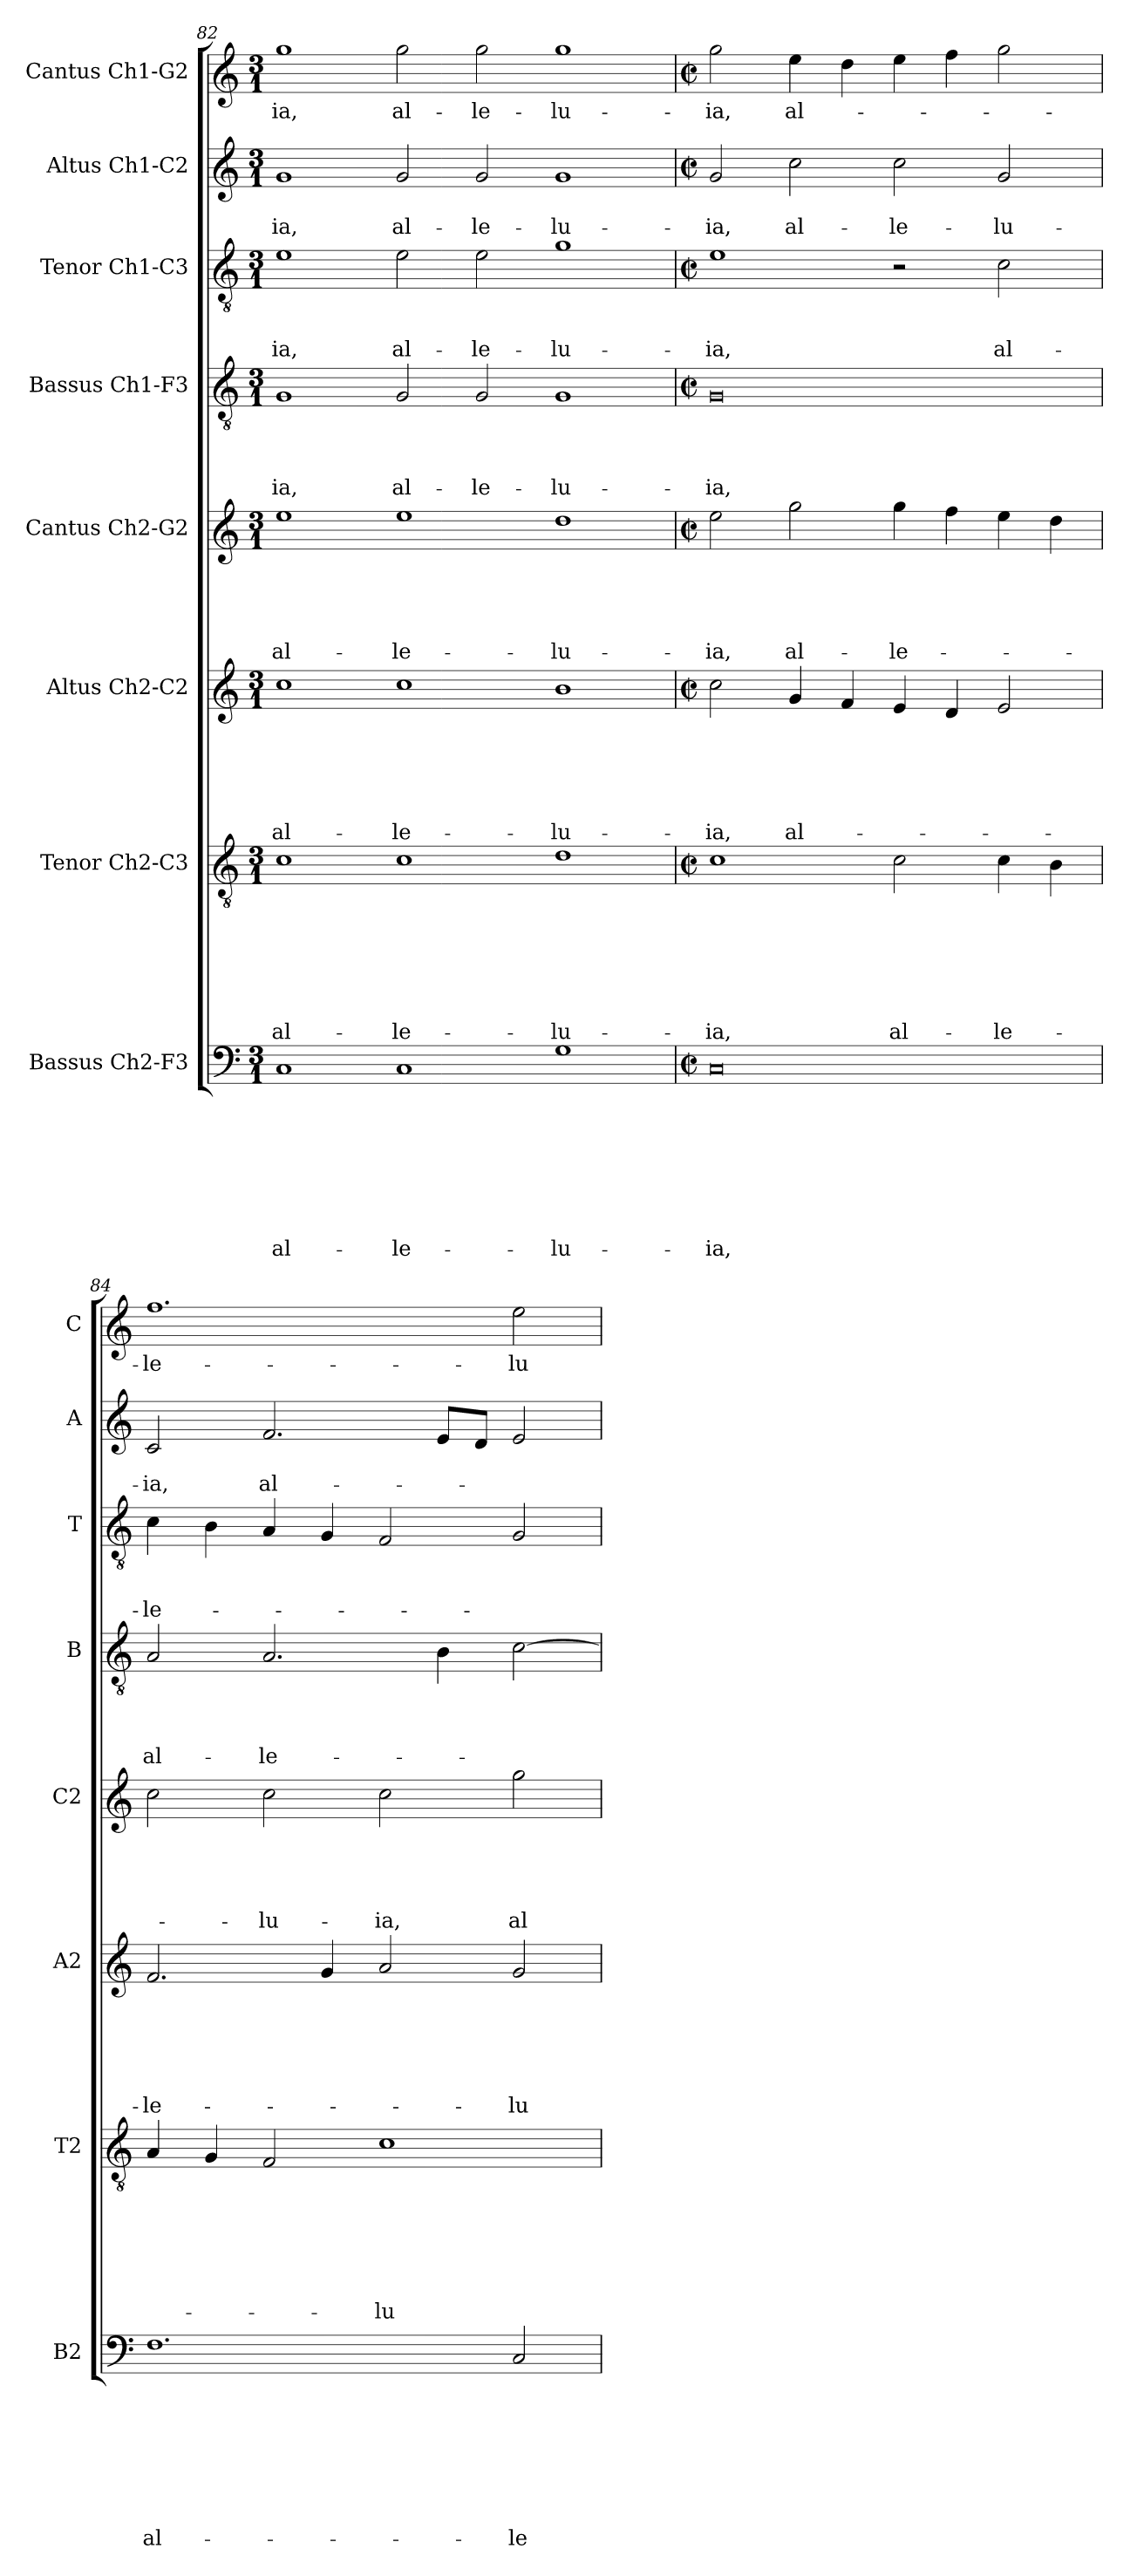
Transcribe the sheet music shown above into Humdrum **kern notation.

**kern	**text	**text	**text	**text	**text	**text	**text	**text	**kern	**text	**text	**text	**text	**text	**text	**text	**kern	**text	**text	**text	**text	**text	**text	**kern	**text	**text	**text	**text	**text	**kern	**text	**text	**text	**text	**kern	**text	**text	**text	**kern	**text	**text	**kern	**text
*part8	*part8	*part8	*part8	*part8	*part8	*part8	*part8	*part8	*part7	*part7	*part7	*part7	*part7	*part7	*part7	*part7	*part6	*part6	*part6	*part6	*part6	*part6	*part6	*part5	*part5	*part5	*part5	*part5	*part5	*part4	*part4	*part4	*part4	*part4	*part3	*part3	*part3	*part3	*part2	*part2	*part2	*part1	*part1
*staff8	*staff8	*staff8	*staff8	*staff8	*staff8	*staff8	*staff8	*staff8	*staff7	*staff7	*staff7	*staff7	*staff7	*staff7	*staff7	*staff7	*staff6	*staff6	*staff6	*staff6	*staff6	*staff6	*staff6	*staff5	*staff5	*staff5	*staff5	*staff5	*staff5	*staff4	*staff4	*staff4	*staff4	*staff4	*staff3	*staff3	*staff3	*staff3	*staff2	*staff2	*staff2	*staff1	*staff1
*I"Bassus Ch2-F3	*	*	*	*	*	*	*	*	*I"Tenor Ch2-C3	*	*	*	*	*	*	*	*I"Altus Ch2-C2	*	*	*	*	*	*	*I"Cantus Ch2-G2	*	*	*	*	*	*I"Bassus Ch1-F3	*	*	*	*	*I"Tenor Ch1-C3	*	*	*	*I"Altus Ch1-C2	*	*	*I"Cantus Ch1-G2	*
*I'B2	*	*	*	*	*	*	*	*	*I'T2	*	*	*	*	*	*	*	*I'A2	*	*	*	*	*	*	*I'C2	*	*	*	*	*	*I'B	*	*	*	*	*I'T	*	*	*	*I'A	*	*	*I'C	*
*clefF4	*	*	*	*	*	*	*	*	*clefGv2	*	*	*	*	*	*	*	*clefG2	*	*	*	*	*	*	*clefG2	*	*	*	*	*	*clefGv2	*	*	*	*	*clefGv2	*	*	*	*clefG2	*	*	*clefG2	*
*k[]	*	*	*	*	*	*	*	*	*k[]	*	*	*	*	*	*	*	*k[]	*	*	*	*	*	*	*k[]	*	*	*	*	*	*k[]	*	*	*	*	*k[]	*	*	*	*k[]	*	*	*k[]	*
*C:	*	*	*	*	*	*	*	*	*C:	*	*	*	*	*	*	*	*C:	*	*	*	*	*	*	*C:	*	*	*	*	*	*C:	*	*	*	*	*C:	*	*	*	*C:	*	*	*C:	*
*M3/1	*	*	*	*	*	*	*	*	*M3/1	*	*	*	*	*	*	*	*M3/1	*	*	*	*	*	*	*M3/1	*	*	*	*	*	*M3/1	*	*	*	*	*M3/1	*	*	*	*M3/1	*	*	*M3/1	*
=82	=82	=82	=82	=82	=82	=82	=82	=82	=82	=82	=82	=82	=82	=82	=82	=82	=82	=82	=82	=82	=82	=82	=82	=82	=82	=82	=82	=82	=82	=82	=82	=82	=82	=82	=82	=82	=82	=82	=82	=82	=82	=82	=82
!	!	!	!	!	!	!	!	!LO:LY:b	!	!	!	!	!	!	!	!LO:LY:b	!	!	!	!	!	!	!LO:LY:b	!	!	!	!	!	!LO:LY:b	!	!	!	!	!LO:LY:b	!	!	!	!LO:LY:b	!	!	!LO:LY:b	!	!LO:LY:b
1C	.	.	.	.	.	.	.	al-	1c	.	.	.	.	.	.	al-	1cc	.	.	.	.	.	al-	1ee	.	.	.	.	al-	1G	.	.	.	-ia,	1e	.	.	-ia,	1g	.	-ia,	1gg	-ia,
!	!	!	!	!	!	!	!	!LO:LY:b	!	!	!	!	!	!	!	!LO:LY:b	!	!	!	!	!	!	!LO:LY:b	!	!	!	!	!	!LO:LY:b	!	!	!	!	!LO:LY:b	!	!	!	!LO:LY:b	!	!	!LO:LY:b	!	!LO:LY:b
1C	.	.	.	.	.	.	.	-le-	1c	.	.	.	.	.	.	-le-	1cc	.	.	.	.	.	-le-	1ee	.	.	.	.	-le-	2G/	.	.	.	al-	2e\	.	.	al-	2g/	.	al-	2gg\	al-
!	!	!	!	!	!	!	!	!	!	!	!	!	!	!	!	!	!	!	!	!	!	!	!	!	!	!	!	!	!	!	!	!	!	!LO:LY:b	!	!	!	!LO:LY:b	!	!	!LO:LY:b	!	!LO:LY:b
.	.	.	.	.	.	.	.	.	.	.	.	.	.	.	.	.	.	.	.	.	.	.	.	.	.	.	.	.	.	2G/	.	.	.	-le-	2e\	.	.	-le-	2g/	.	-le-	2gg\	-le-
!	!	!	!	!	!	!	!	!LO:LY:b	!	!	!	!	!	!	!	!LO:LY:b	!	!	!	!	!	!	!LO:LY:b	!	!	!	!	!	!LO:LY:b	!	!	!	!	!LO:LY:b	!	!	!	!LO:LY:b	!	!	!LO:LY:b	!	!LO:LY:b
1G	.	.	.	.	.	.	.	-lu-	1d	.	.	.	.	.	.	-lu-	1b	.	.	.	.	.	-lu-	1dd	.	.	.	.	-lu-	1G	.	.	.	-lu-	1g	.	.	-lu-	1g	.	-lu-	1gg	-lu-
!!LO:PB:g=z
=83	=83	=83	=83	=83	=83	=83	=83	=83	=83	=83	=83	=83	=83	=83	=83	=83	=83	=83	=83	=83	=83	=83	=83	=83	=83	=83	=83	=83	=83	=83	=83	=83	=83	=83	=83	=83	=83	=83	=83	=83	=83	=83	=83
*M2/2	*	*	*	*	*	*	*	*	*M2/2	*	*	*	*	*	*	*	*M2/2	*	*	*	*	*	*	*M2/2	*	*	*	*	*	*M2/2	*	*	*	*	*M2/2	*	*	*	*M2/2	*	*	*M2/2	*
*met(c|)	*	*	*	*	*	*	*	*	*met(c|)	*	*	*	*	*	*	*	*met(c|)	*	*	*	*	*	*	*met(c|)	*	*	*	*	*	*met(c|)	*	*	*	*	*met(c|)	*	*	*	*met(c|)	*	*	*met(c|)	*
!	!	!	!	!	!	!	!	!LO:LY:b	!	!	!	!	!	!	!	!LO:LY:b	!	!	!	!	!	!	!LO:LY:b	!	!	!	!	!	!LO:LY:b	!	!	!	!	!LO:LY:b	!	!	!	!LO:LY:b	!	!	!LO:LY:b	!	!LO:LY:b
0C	.	.	.	.	.	.	.	-ia,	1c	.	.	.	.	.	.	-ia,	2cc\	.	.	.	.	.	-ia,	2ee\	.	.	.	.	-ia,	0G	.	.	.	-ia,	1e	.	.	-ia,	2g/	.	-ia,	2gg\	-ia,
!	!	!	!	!	!	!	!	!	!	!	!	!	!	!	!	!	!	!	!	!	!	!	!LO:LY:b	!	!	!	!	!	!LO:LY:b	!	!	!	!	!	!	!	!	!	!	!	!LO:LY:b	!	!LO:LY:b
.	.	.	.	.	.	.	.	.	.	.	.	.	.	.	.	.	4g/	.	.	.	.	.	al-	2gg\	.	.	.	.	al-	.	.	.	.	.	.	.	.	.	2cc\	.	al-	4ee\	al-
.	.	.	.	.	.	.	.	.	.	.	.	.	.	.	.	.	4f/	.	.	.	.	.	.	.	.	.	.	.	.	.	.	.	.	.	.	.	.	.	.	.	.	4dd\	.
!	!	!	!	!	!	!	!	!	!	!	!	!	!	!	!	!LO:LY:b	!	!	!	!	!	!	!	!	!	!	!	!	!LO:LY:b	!	!	!	!	!	!	!	!	!	!	!	!LO:LY:b	!	!
.	.	.	.	.	.	.	.	.	2c\	.	.	.	.	.	.	al-	4e/	.	.	.	.	.	.	4gg\	.	.	.	.	-le-	.	.	.	.	.	2r	.	.	.	2cc\	.	-le-	4ee\	.
.	.	.	.	.	.	.	.	.	.	.	.	.	.	.	.	.	4d/	.	.	.	.	.	.	4ff\	.	.	.	.	.	.	.	.	.	.	.	.	.	.	.	.	.	4ff\	.
!	!	!	!	!	!	!	!	!	!	!	!	!	!	!	!	!LO:LY:b	!	!	!	!	!	!	!	!	!	!	!	!	!	!	!	!	!	!	!	!	!	!LO:LY:b	!	!	!LO:LY:b	!	!
.	.	.	.	.	.	.	.	.	4c\	.	.	.	.	.	.	-le-	2e/	.	.	.	.	.	.	4ee\	.	.	.	.	.	.	.	.	.	.	2c\	.	.	al-	2g/	.	-lu-	2gg\	.
.	.	.	.	.	.	.	.	.	4B\	.	.	.	.	.	.	.	.	.	.	.	.	.	.	4dd\	.	.	.	.	.	.	.	.	.	.	.	.	.	.	.	.	.	.	.
=84	=84	=84	=84	=84	=84	=84	=84	=84	=84	=84	=84	=84	=84	=84	=84	=84	=84	=84	=84	=84	=84	=84	=84	=84	=84	=84	=84	=84	=84	=84	=84	=84	=84	=84	=84	=84	=84	=84	=84	=84	=84	=84	=84
!	!	!	!	!	!	!	!	!LO:LY:b	!	!	!	!	!	!	!	!	!	!	!	!	!	!	!LO:LY:b	!	!	!	!	!	!	!	!	!	!	!LO:LY:b	!	!	!	!LO:LY:b	!	!	!LO:LY:b	!	!LO:LY:b
1.F	.	.	.	.	.	.	.	al-	4A/	.	.	.	.	.	.	.	2.f/	.	.	.	.	.	-le-	2cc\	.	.	.	.	.	2A/	.	.	.	al-	4c\	.	.	-le-	2c/	.	-ia,	1.ff	-le-
.	.	.	.	.	.	.	.	.	4G/	.	.	.	.	.	.	.	.	.	.	.	.	.	.	.	.	.	.	.	.	.	.	.	.	.	4B\	.	.	.	.	.	.	.	.
!	!	!	!	!	!	!	!	!	!	!	!	!	!	!	!	!	!	!	!	!	!	!	!	!	!	!	!	!	!LO:LY:b	!	!	!	!	!LO:LY:b	!	!	!	!	!	!	!LO:LY:b	!	!
.	.	.	.	.	.	.	.	.	2F/	.	.	.	.	.	.	.	.	.	.	.	.	.	.	2cc\	.	.	.	.	-lu-	2.A/	.	.	.	-le-	4A/	.	.	.	2.f/	.	al-	.	.
.	.	.	.	.	.	.	.	.	.	.	.	.	.	.	.	.	4g/	.	.	.	.	.	.	.	.	.	.	.	.	.	.	.	.	.	4G/	.	.	.	.	.	.	.	.
!	!	!	!	!	!	!	!	!	!	!	!	!	!	!	!	!LO:LY:b	!	!	!	!	!	!	!	!	!	!	!	!	!LO:LY:b	!	!	!	!	!	!	!	!	!	!	!	!	!	!
.	.	.	.	.	.	.	.	.	1c	.	.	.	.	.	.	-lu-	2a/	.	.	.	.	.	.	2cc\	.	.	.	.	-ia,	.	.	.	.	.	2F/	.	.	.	.	.	.	.	.
.	.	.	.	.	.	.	.	.	.	.	.	.	.	.	.	.	.	.	.	.	.	.	.	.	.	.	.	.	.	4B\	.	.	.	.	.	.	.	.	8e/L	.	.	.	.
.	.	.	.	.	.	.	.	.	.	.	.	.	.	.	.	.	.	.	.	.	.	.	.	.	.	.	.	.	.	.	.	.	.	.	.	.	.	.	8d/J	.	.	.	.
!	!	!	!	!	!	!	!	!LO:LY:b	!	!	!	!	!	!	!	!	!	!	!	!	!	!	!LO:LY:b	!	!	!	!	!	!LO:LY:b	!	!	!	!	!	!	!	!	!	!	!	!	!	!LO:LY:b
2C/	.	.	.	.	.	.	.	-le-	.	.	.	.	.	.	.	.	2g/	.	.	.	.	.	-lu-	2gg\	.	.	.	.	al-	[2c\	.	.	.	.	2G/	.	.	.	2e/	.	.	2ee\	-lu-
=	=	=	=	=	=	=	=	=	=	=	=	=	=	=	=	=	=	=	=	=	=	=	=	=	=	=	=	=	=	=	=	=	=	=	=	=	=	=	=	=	=	=	=
*-	*-	*-	*-	*-	*-	*-	*-	*-	*-	*-	*-	*-	*-	*-	*-	*-	*-	*-	*-	*-	*-	*-	*-	*-	*-	*-	*-	*-	*-	*-	*-	*-	*-	*-	*-	*-	*-	*-	*-	*-	*-	*-	*-
